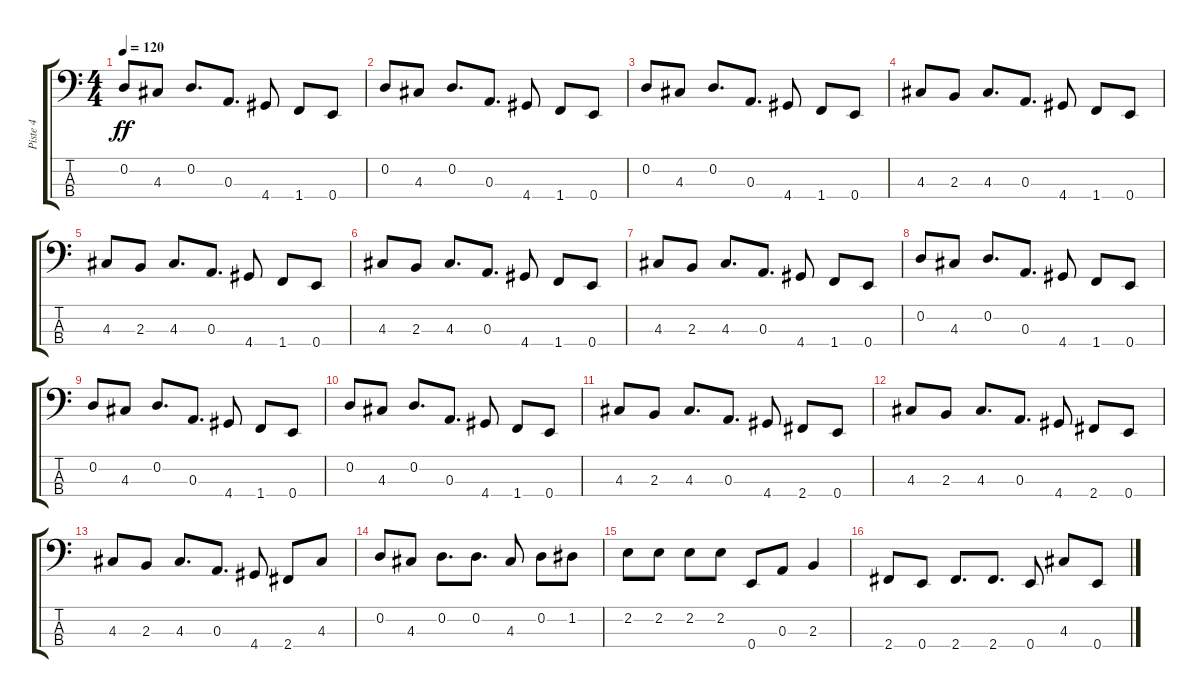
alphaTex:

\track ("Piste 4" "Piste 4") {instrument electricbasspick}
\staff {score tabs}
\tuning (G2 D2 A1 E1) {hide}
\ts (4 4)
\tempo 120
\clef f4
\ks c
0.2.8{dy ff} 4.3.8 0.2.8{d} 0.3.8{d} 4.4.8 1.4.8 0.4.8 |
0.2.8 4.3.8 0.2.8{d} 0.3.8{d} 4.4.8 1.4.8 0.4.8 |
0.2.8 4.3.8 0.2.8{d} 0.3.8{d} 4.4.8 1.4.8 0.4.8 |
4.3.8 2.3.8 4.3.8{d} 0.3.8{d} 4.4.8 1.4.8 0.4.8 |
4.3.8 2.3.8 4.3.8{d} 0.3.8{d} 4.4.8 1.4.8 0.4.8 |
4.3.8 2.3.8 4.3.8{d} 0.3.8{d} 4.4.8 1.4.8 0.4.8 |
4.3.8 2.3.8 4.3.8{d} 0.3.8{d} 4.4.8 1.4.8 0.4.8 |
0.2.8 4.3.8 0.2.8{d} 0.3.8{d} 4.4.8 1.4.8 0.4.8 |
0.2.8 4.3.8 0.2.8{d} 0.3.8{d} 4.4.8 1.4.8 0.4.8 |
0.2.8 4.3.8 0.2.8{d} 0.3.8{d} 4.4.8 1.4.8 0.4.8 |
4.3.8 2.3.8 4.3.8{d} 0.3.8{d} 4.4.8 2.4.8 0.4.8 |
4.3.8 2.3.8 4.3.8{d} 0.3.8{d} 4.4.8 2.4.8 0.4.8 |
4.3.8 2.3.8 4.3.8{d} 0.3.8{d} 4.4.8 2.4.8 4.3.8 |
0.2.8 4.3.8 0.2.8{d} 0.2.8{d} 4.3.8 0.2.8 1.2.8 |
2.2.8 2.2.8 2.2.8 2.2.8 0.4.8 0.3.8 2.3.4 |
2.4.8 0.4.8 2.4.8{d} 2.4.8{d} 0.4.8 4.3.8 0.4.8
